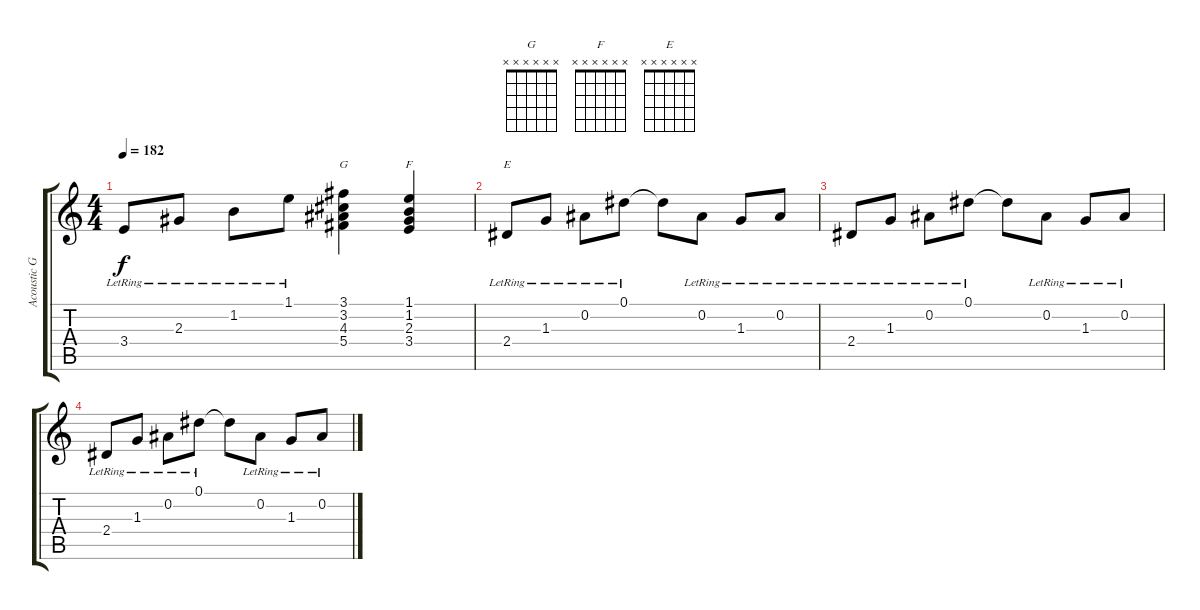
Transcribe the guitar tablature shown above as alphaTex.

\track ("Acoustic Guitar 2 (Slash)" "Acoustic G") {instrument acousticguitarnylon}
\staff {score tabs}
\tuning (Eb4 Bb3 Gb3 Db3 Ab2 Eb2) {hide}
\chord ("G" x x x x x x)
\chord ("F" x x x x x x)
\chord ("E" x x x x x x)
\ts (4 4)
\tempo 182
\clef g2
\ks c
3.4{lr}.8{dy f} 2.3{lr}.8 1.2{lr}.8 1.1{lr}.8 (3.1 3.2 4.3 5.4).4{ch "G"} (1.1 1.2 2.3 3.4).4{ch "F"} |
2.4{lr}.8{ch "E"} 1.3{lr}.8 0.2{lr}.8 0.1{lr}.8 0.1{t}.8 0.2{lr}.8 1.3{lr}.8 0.2{lr}.8 |
2.4{lr}.8 1.3{lr}.8 0.2{lr}.8 0.1{lr}.8 0.1{t}.8 0.2{lr}.8 1.3{lr}.8 0.2{lr}.8 |
2.4{lr}.8 1.3{lr}.8 0.2{lr}.8 0.1{lr}.8 0.1{t}.8 0.2{lr}.8 1.3{lr}.8 0.2{lr}.8
